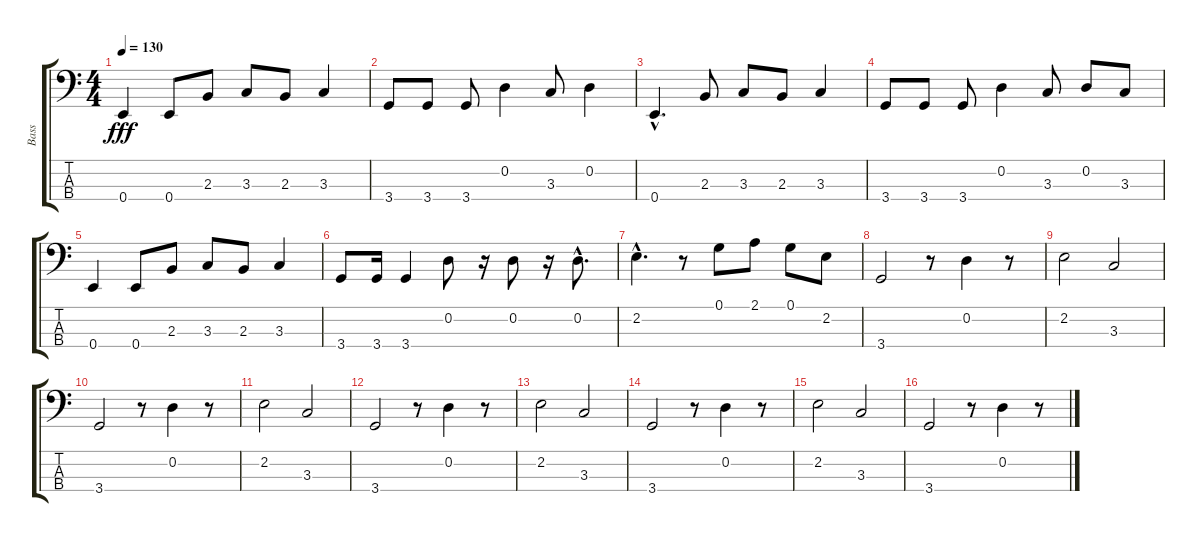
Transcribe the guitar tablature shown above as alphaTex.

\track ("Bass" "Bass") {instrument electricbassfinger}
\staff {score tabs}
\tuning (G2 D2 A1 E1) {hide}
\ts (4 4)
\tempo 130
\clef f4
\ks c
0.4.4{dy fff} 0.4.8 2.3.8 3.3.8 2.3.8 3.3.4 |
3.4.8 3.4.8 3.4.8 0.2.4 3.3.8 0.2.4 |
0.4{hac}.4{d} 2.3.8 3.3.8 2.3.8 3.3.4 |
3.4.8 3.4.8 3.4.8 0.2.4 3.3.8 0.2.8 3.3.8 |
0.4.4 0.4.8 2.3.8 3.3.8 2.3.8 3.3.4 |
3.4.8 3.4.16 3.4.4 0.2.8 r.16 0.2.8 r.16 0.2{hac}.8{d} |
2.2{hac}.4{d} r.8 0.1.8 2.1.8 0.1.8 2.2.8 |
3.4.2 r.8 0.2.4 r.8 |
2.2.2 3.3.2 |
3.4.2 r.8 0.2.4 r.8 |
2.2.2 3.3.2 |
3.4.2 r.8 0.2.4 r.8 |
2.2.2 3.3.2 |
3.4.2 r.8 0.2.4 r.8 |
2.2.2 3.3.2 |
3.4.2 r.8 0.2.4 r.8
